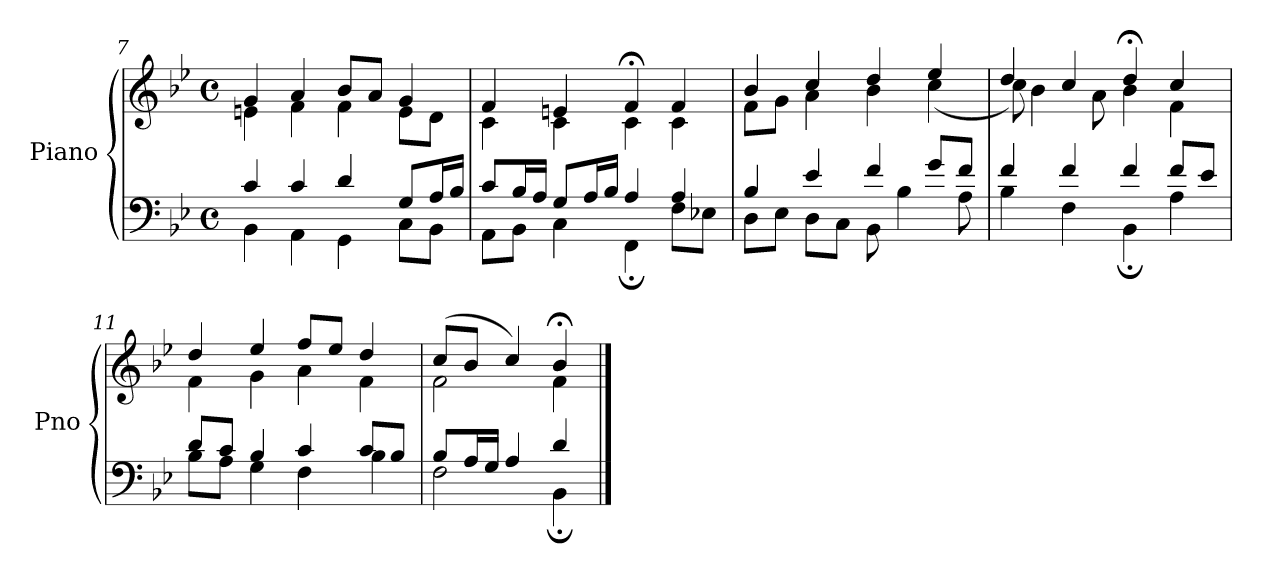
**kern	**kern
*part1	*part1
*staff2	*staff1
*I"Piano	*
*I'Pno	*
*clefF4	*clefG2
*k[b-e-]	*k[b-e-]
*M4/4	*M4/4
*met(c)	*met(c)
=7	=7
*^	*^
4c/	4BB-\	4g/	4en\
4c/	4AA\	4a/	4f\
4d/	4GG\	8b-/L	4f\
.	.	8a/J	.
8G/L	8C\L	4g/	8e\L
16A/L	8BB-\J	.	8d\J
16B-/JJ	.	.	.
=8	=8	=8	=8
8c/L	8AA\L	4f/	4c\
16B-/L	8BB-\J	.	.
16A/JJ	.	.	.
8G/L	4C\	4en/	4c\
16A/L	.	.	.
16B-/JJ	.	.	.
4A/	4FF;\	4f;</	4c\
4A/	8F\L	4f/	4c\
.	8E-X\J	.	.
=9	=9	=9	=9
4B-/	8D\L	4b-/	8f\L
.	8E-\J	.	8g\J
4e-/	8D\L	4cc/	4a\
.	8C\J	.	.
4f/	8BB-\	4dd/	4b-\
.	4B-\	.	.
8g/L	.	4ee-/	(<4cc\
8f/J	8A\	.	.
=10	=10	=10	=10
4f/	4B-\	4dd/	8cc\)
.	.	.	4b-\
4f/	4F\	4cc/	.
.	.	.	8a\
4f/	4BB-;\	4dd;</	4b-\
8f/L	4A\	4cc/	4f\
8e-/J	.	.	.
=11	=11	=11	=11
8d/L	8B-\L	4dd/	4f\
8c/J	8A\J	.	.
4B-/	4G\	4ee-/	4g\
4c/	4F\	8ff/L	4a\
.	.	8ee-/J	.
8c/L	4B-\	4dd/	4f\
8B-/J	.	.	.
=12	=12	=12	=12
8B-/L	2F\	(>8cc/L	2f\
16A/L	.	8b-/J	.
16G/JJ	.	.	.
4A/	.	4cc/)	.
4d/	4BB-;\	4b-;</	4f\
*v	*v	*	*
*	*v	*v
==	==
*-	*-
